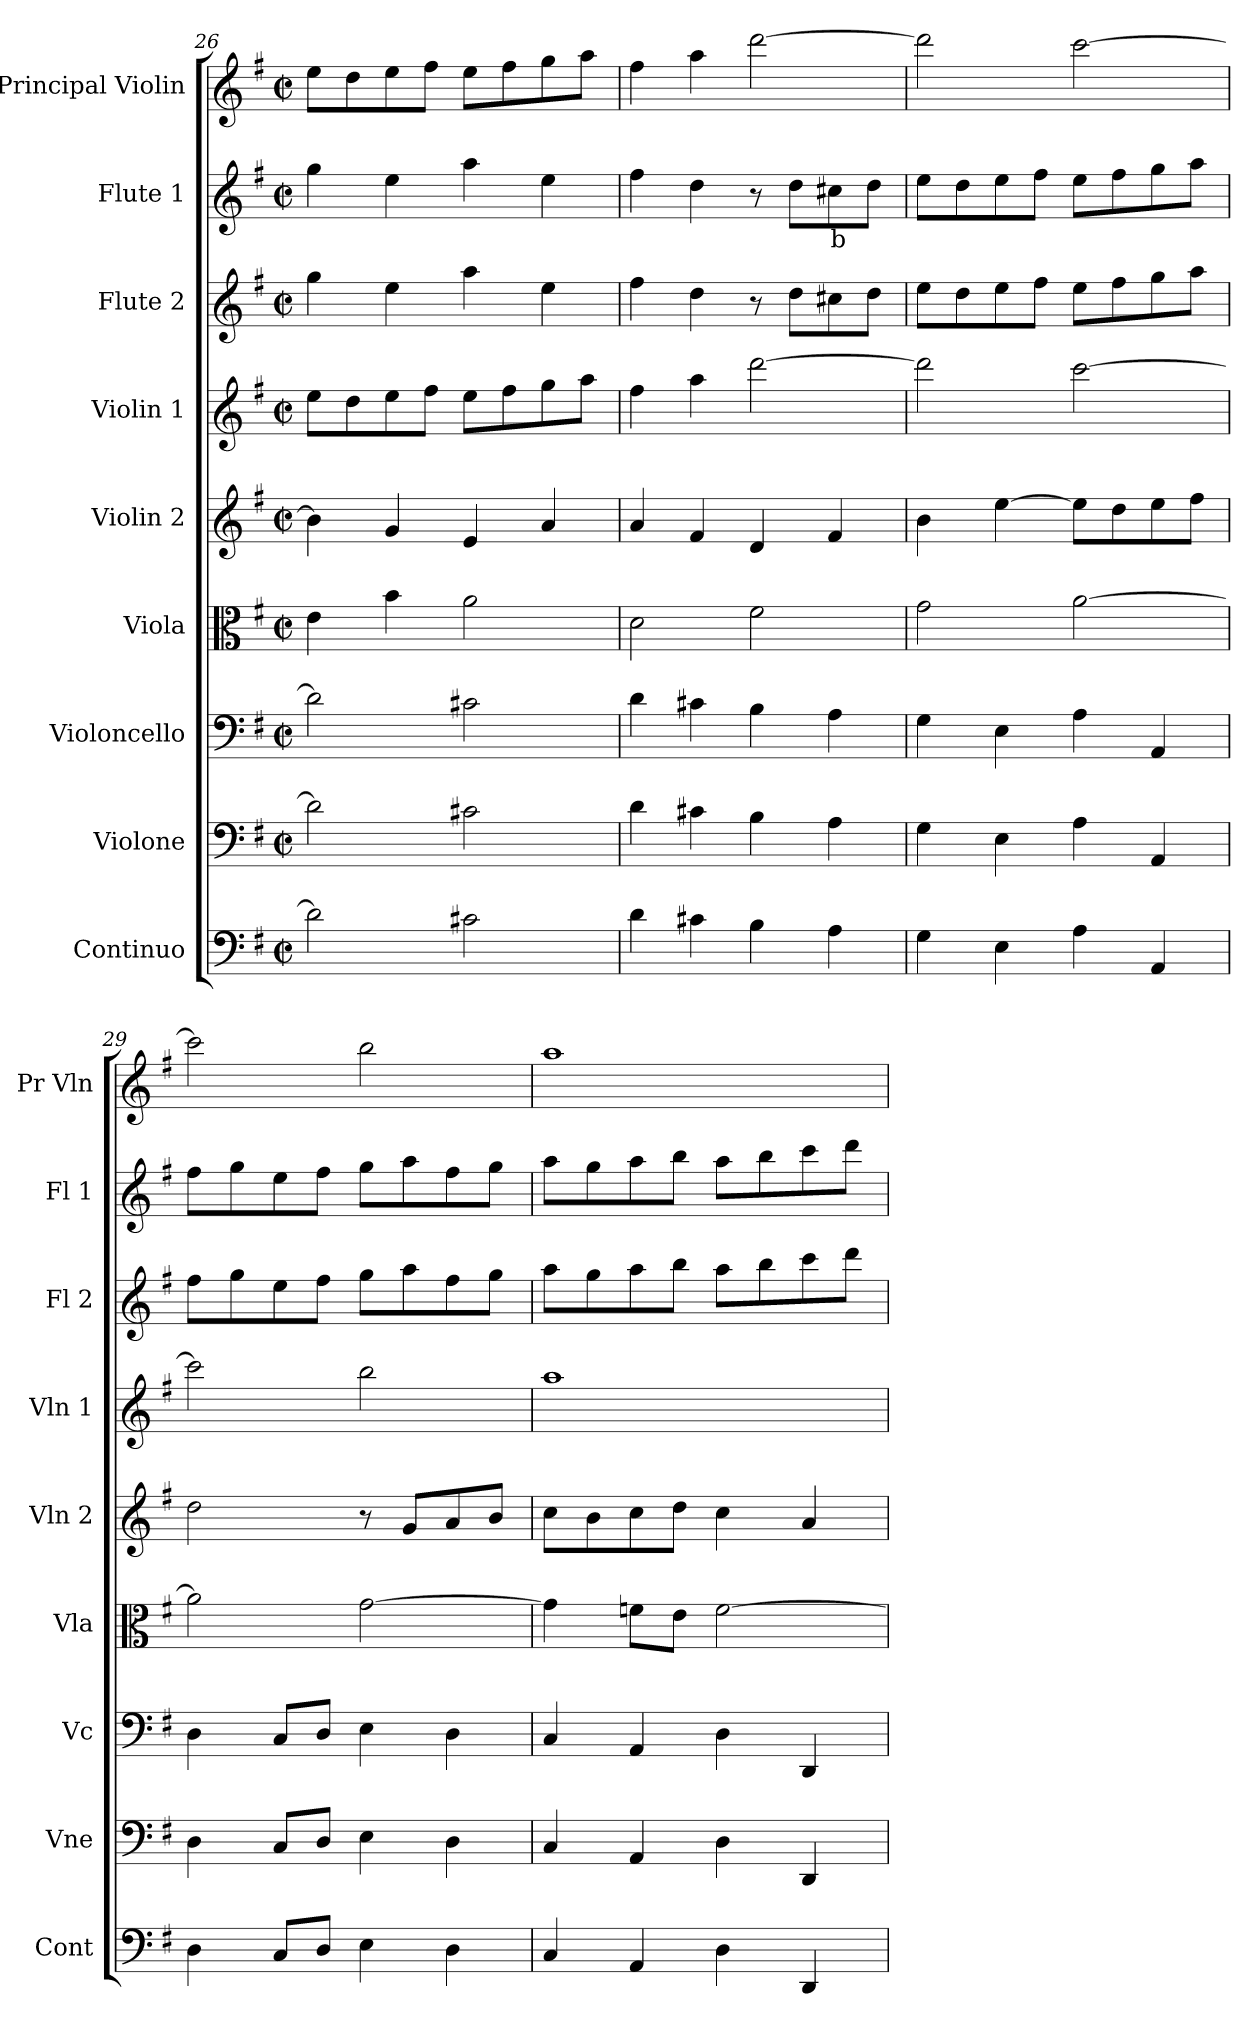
**kern	**kern	**kern	**kern	**kern	**kern	**kern	**kern	**text	**kern
*part9	*part8	*part7	*part6	*part5	*part4	*part3	*part2	*part2	*part1
*staff9	*staff8	*staff7	*staff6	*staff5	*staff4	*staff3	*staff2	*staff2	*staff1
*I"Continuo	*I"Violone	*I"Violoncello	*I"Viola	*I"Violin 2	*I"Violin 1	*I"Flute 2	*I"Flute 1	*	*I"Principal Violin
*I'Cont	*I'Vne	*I'Vc	*I'Vla	*I'Vln 2	*I'Vln 1	*I'Fl 2	*I'Fl 1	*	*I'Pr Vln
*clefF4	*clefF4	*clefF4	*clefC3	*clefG2	*clefG2	*clefG2	*clefG2	*	*clefG2
*	*ITrd7c12	*	*	*	*	*	*	*	*
*k[f#]	*k[f#]	*k[f#]	*k[f#]	*k[f#]	*k[f#]	*k[f#]	*k[f#]	*	*k[f#]
*M2/2	*M2/2	*M2/2	*M2/2	*M2/2	*M2/2	*M2/2	*M2/2	*	*M2/2
*met(c|)	*met(c|)	*met(c|)	*met(c|)	*met(c|)	*met(c|)	*met(c|)	*met(c|)	*	*met(c|)
=26	=26	=26	=26	=26	=26	=26	=26	=26	=26
2d\]	2D\]	2d\]	4e\	4b\]	8ee\L	4gg\	4gg\	.	8ee\L
.	.	.	.	.	8dd\	.	.	.	8dd\
.	.	.	4b\	4g/	8ee\	4ee\	4ee\	.	8ee\
.	.	.	.	.	8ff#\J	.	.	.	8ff#\J
2c#X\	2C#X\	2c#X\	2a\	4e/	8ee\L	4aa\	4aa\	.	8ee\L
.	.	.	.	.	8ff#\	.	.	.	8ff#\
.	.	.	.	4a/	8gg\	4ee\	4ee\	.	8gg\
.	.	.	.	.	8aa\J	.	.	.	8aa\J
=27	=27	=27	=27	=27	=27	=27	=27	=27	=27
4d\	4D\	4d\	2d\	4a/	4ff#\	4ff#\	4ff#\	.	4ff#\
4c#X\	4C#X\	4c#X\	.	4f#/	4aa\	4dd\	4dd\	.	4aa\
4B\	4BB\	4B\	2f#\	4d/	[2ddd\	8r	8r	.	[2ddd\
.	.	.	.	.	.	8dd\L	8dd\L	.	.
!	!	!	!	!	!	!	!	!LO:LY:b:color=#FF0000	!
4A\	4AA\	4A\	.	4f#/	.	8cc#X\	8cc#X\	b	.
.	.	.	.	.	.	8dd\J	8dd\J	.	.
=28	=28	=28	=28	=28	=28	=28	=28	=28	=28
4G\	4GG\	4G\	2g\	4b\	2ddd\]	8ee\L	8ee\L	.	2ddd\]
.	.	.	.	.	.	8dd\	8dd\	.	.
4E\	4EE\	4E\	.	[4ee\	.	8ee\	8ee\	.	.
.	.	.	.	.	.	8ff#\J	8ff#\J	.	.
4A\	4AA\	4A\	[2a\	8ee\L]	[2ccc\	8ee\L	8ee\L	.	[2ccc\
.	.	.	.	8dd\	.	8ff#\	8ff#\	.	.
4AA/	4AAA/	4AA/	.	8ee\	.	8gg\	8gg\	.	.
.	.	.	.	8ff#\J	.	8aa\J	8aa\J	.	.
!!LO:LB:g=z
=29	=29	=29	=29	=29	=29	=29	=29	=29	=29
4D\	4DD\	4D\	2a\]	2dd\	2ccc\]	8ff#\L	8ff#\L	.	2ccc\]
.	.	.	.	.	.	8gg\	8gg\	.	.
8C/L	8CC/L	8C/L	.	.	.	8ee\	8ee\	.	.
8D/J	8DD/J	8D/J	.	.	.	8ff#\J	8ff#\J	.	.
4E\	4EE\	4E\	[2g\	8r	2bb\	8gg\L	8gg\L	.	2bb\
.	.	.	.	8g/L	.	8aa\	8aa\	.	.
4D\	4DD\	4D\	.	8a/	.	8ff#\	8ff#\	.	.
.	.	.	.	8b/J	.	8gg\J	8gg\J	.	.
=30	=30	=30	=30	=30	=30	=30	=30	=30	=30
4C/	4CC/	4C/	4g\]	8cc\L	1aa	8aa\L	8aa\L	.	1aa
.	.	.	.	8b\	.	8gg\	8gg\	.	.
4AA/	4AAA/	4AA/	8fn\L	8cc\	.	8aa\	8aa\	.	.
.	.	.	8e\J	8dd\J	.	8bb\J	8bb\J	.	.
4D\	4DD\	4D\	[2f\	4cc\	.	8aa\L	8aa\L	.	.
.	.	.	.	.	.	8bb\	8bb\	.	.
4DD/	4DDD/	4DD/	.	4a/	.	8ccc\	8ccc\	.	.
.	.	.	.	.	.	8ddd\J	8ddd\J	.	.
=	=	=	=	=	=	=	=	=	=
*-	*-	*-	*-	*-	*-	*-	*-	*-	*-
